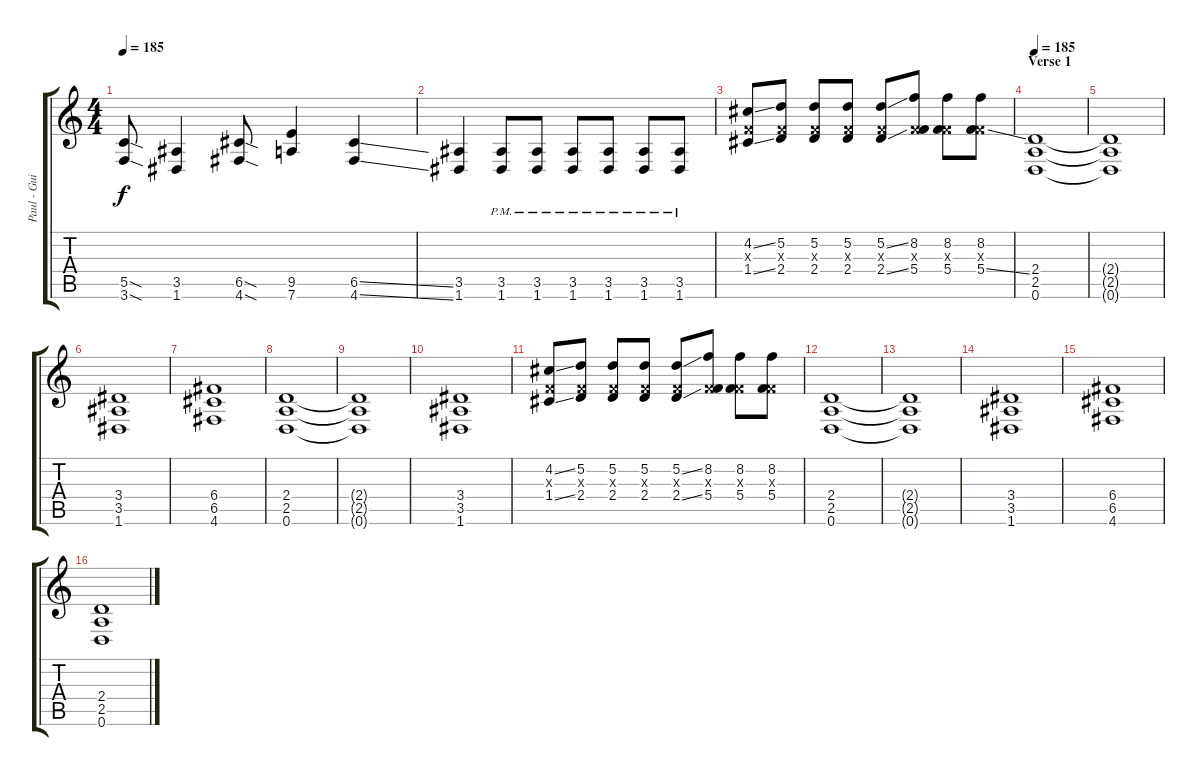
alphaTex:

\track ("Paul - Guitar" "Paul - Gui") {instrument distortionguitar}
\staff {score tabs}
\tuning (D4 A3 F3 C3 G2 D2) {hide}
\ts (4 4)
\tempo 185
\clef g2
\ks c
(5.5{sod} 3.6{sod}).8{dy f} (3.5 1.6).4 (6.5{sod} 4.6{sod}).8 (9.5 7.6).4 (6.5{ss} 4.6{ss}).4 |
(3.5 1.6).4 (3.5{pm} 1.6{pm}).8 (3.5{pm} 1.6{pm}).8 (3.5{pm} 1.6{pm}).8 (3.5{pm} 1.6{pm}).8 (3.5{pm} 1.6{pm}).8 (3.5{pm} 1.6{pm}).8 |
(4.2{ss} 0.3{x} 1.4{ss}).8 (5.2 0.3{x} 2.4).8 (5.2 0.3{x} 2.4).8 (5.2 0.3{x} 2.4).8 (5.2{ss} 0.3{x} 2.4{ss}).8 (8.2 0.3{x} 5.4).8 (8.2 0.3{x} 5.4).8 (8.2 0.3{x} 5.4{ss}).8 |
\section ("" "Verse 1")
\tempo 185
(2.4 2.5 0.6).1{volume 16 balance 16 instrument distortionguitar} |
(2.4{t} 2.5{t} 0.6{t}).1 |
(3.4 3.5 1.6).1 |
(6.4 6.5 4.6).1 |
(2.4 2.5 0.6).1 |
(2.4{t} 2.5{t} 0.6{t}).1 |
(3.4 3.5 1.6).1 |
(4.2{ss} 0.3{x} 1.4{ss}).8 (5.2 0.3{x} 2.4).8 (5.2 0.3{x} 2.4).8 (5.2 0.3{x} 2.4).8 (5.2{ss} 0.3{x} 2.4{ss}).8 (8.2 0.3{x} 5.4).8 (8.2 0.3{x} 5.4).8 (8.2 0.3{x} 5.4).8 |
(2.4 2.5 0.6).1 |
(2.4{t} 2.5{t} 0.6{t}).1 |
(3.4 3.5 1.6).1 |
(6.4 6.5 4.6).1 |
(2.4 2.5 0.6).1
